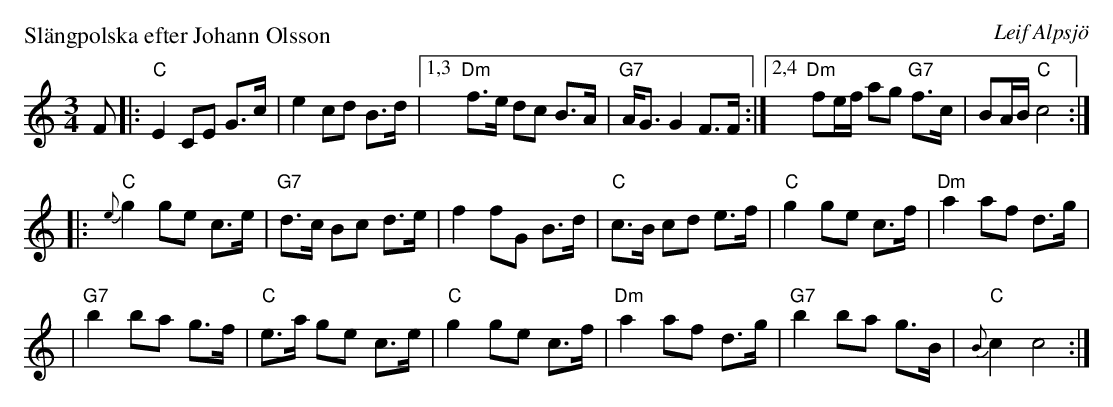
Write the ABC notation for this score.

X:1
P: Sl\"angpolska efter Johann Olsson
O: Leif Alpsj\"o
M: 3/4
L: 1/8
K: C
F \
|: "C"E2 CE G>c \
| e2 cd B>d \
|1,3 "Dm"f>e dc B>A \
| "G7"A<G G2 F>F \
:|2,4 "Dm"fe/f/ ag "G7"f>c \
| BA/B/ "C"c4 :|
|: "C"{e}g2 ge c>e \
| "G7"d>c Bc d>e \
| f2 fG B>d \
| "C"c>B cd e>f \
| "C"g2 ge c>f \
| "Dm"a2 af d>g |
| "G7"b2 ba g>f \
| "C"e>a ge c>e \
| "C"g2 ge c>f \
| "Dm"a2 af d>g \
| "G7"b2 ba g>B \
| "C"{B}c2 c4 :|
